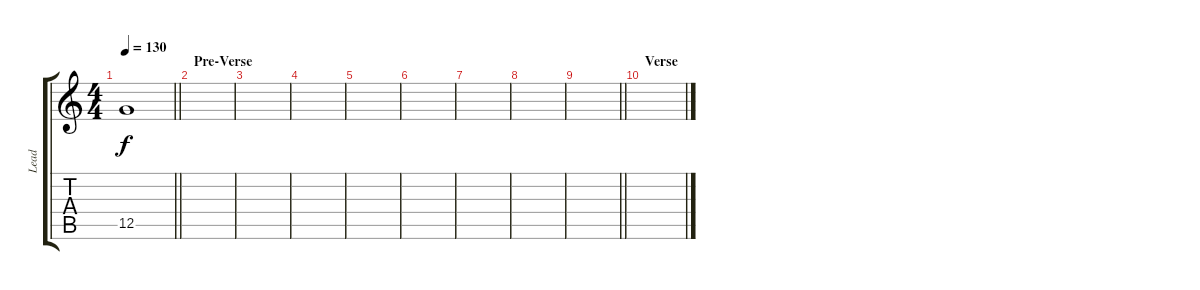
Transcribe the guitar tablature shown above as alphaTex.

\track ("Lead" "Lead") {instrument overdrivenguitar}
\staff {score tabs}
\tuning (D4 A3 F3 C3 G2 C2) {hide}
\ts (4 4)
\tempo 130
\clef g2
\barLineRight lightlight
\ks c
12.5{t}.1{dy f} |
\section ("" "Pre-Verse")
|
|
|
|
|
|
|
\barLineRight lightlight
|
\section ("" "Verse")
